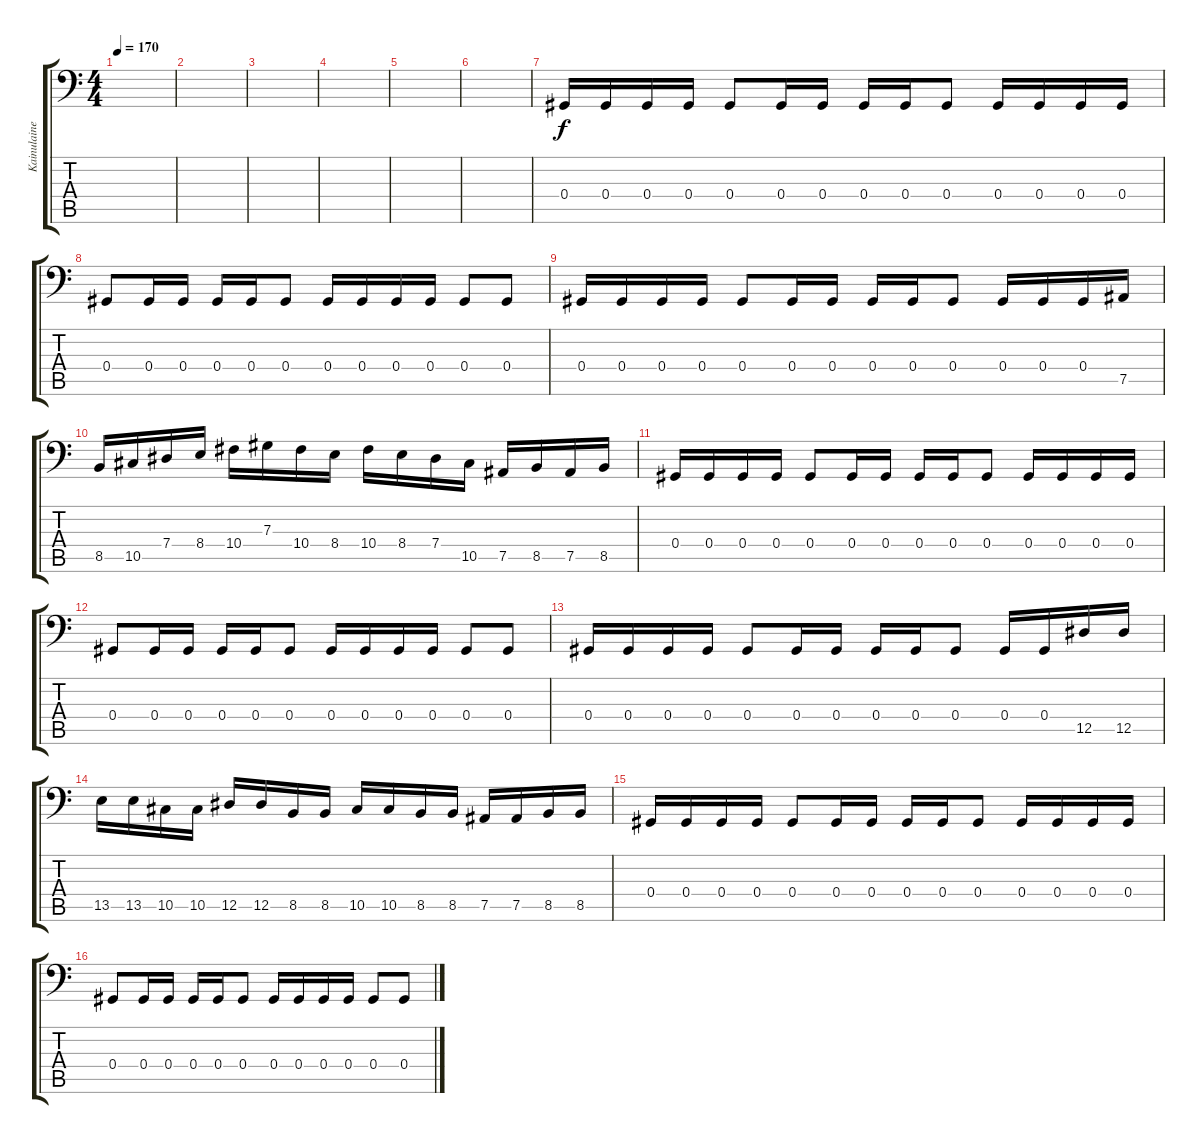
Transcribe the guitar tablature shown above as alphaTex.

\track ("Kainulainen" "Kainulaine") {instrument electricbassfinger}
\staff {score tabs}
\tuning (Bb2 F2 Db2 Ab1 Eb1 Bb0) {hide}
\ts (4 4)
\tempo 170
\clef f4
\ks c
|
|
|
|
|
|
0.4.16 0.4.16 0.4.16 0.4.16 0.4.8 0.4.16 0.4.16 0.4.16 0.4.16 0.4.8 0.4.16 0.4.16 0.4.16 0.4.16 |
0.4.8 0.4.16 0.4.16 0.4.16 0.4.16 0.4.8 0.4.16 0.4.16 0.4.16 0.4.16 0.4.8 0.4.8 |
0.4.16 0.4.16 0.4.16 0.4.16 0.4.8 0.4.16 0.4.16 0.4.16 0.4.16 0.4.8 0.4.16 0.4.16 0.4.16 7.5.16 |
8.5.16 10.5.16 7.4.16 8.4.16 10.4.16 7.3.16 10.4.16 8.4.16 10.4.16 8.4.16 7.4.16 10.5.16 7.5.16 8.5.16 7.5.16 8.5.16 |
0.4.16 0.4.16 0.4.16 0.4.16 0.4.8 0.4.16 0.4.16 0.4.16 0.4.16 0.4.8 0.4.16 0.4.16 0.4.16 0.4.16 |
0.4.8 0.4.16 0.4.16 0.4.16 0.4.16 0.4.8 0.4.16 0.4.16 0.4.16 0.4.16 0.4.8 0.4.8 |
0.4.16 0.4.16 0.4.16 0.4.16 0.4.8 0.4.16 0.4.16 0.4.16 0.4.16 0.4.8 0.4.16 0.4.16 12.5.16 12.5.16 |
13.5.16 13.5.16 10.5.16 10.5.16 12.5.16 12.5.16 8.5.16 8.5.16 10.5.16 10.5.16 8.5.16 8.5.16 7.5.16 7.5.16 8.5.16 8.5.16 |
0.4.16 0.4.16 0.4.16 0.4.16 0.4.8 0.4.16 0.4.16 0.4.16 0.4.16 0.4.8 0.4.16 0.4.16 0.4.16 0.4.16 |
0.4.8 0.4.16 0.4.16 0.4.16 0.4.16 0.4.8 0.4.16 0.4.16 0.4.16 0.4.16 0.4.8 0.4.8
